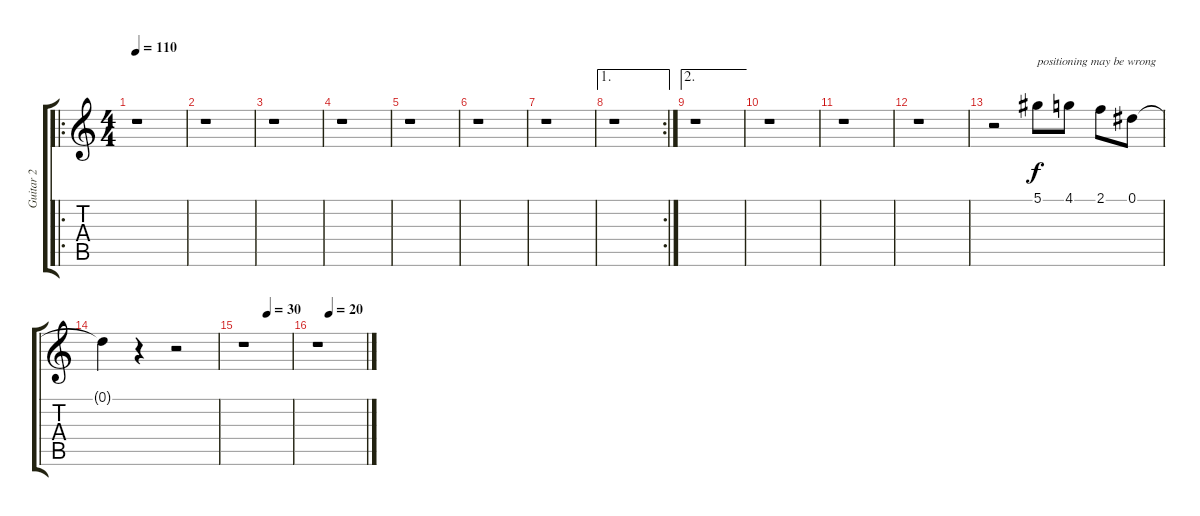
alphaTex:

\track ("Guitar 2" "Guitar 2") {instrument overdrivenguitar}
\staff {score tabs}
\tuning (Eb4 Bb3 Gb3 Db3 Ab2 Eb2) {hide}
\ro
\ts (4 4)
\tempo 110
\clef g2
\ks c
r.1{dy f} |
r.1 |
r.1 |
r.1 |
r.1 |
r.1 |
r.1 |
\ae 1
\rc 2
r.1 |
\ae 2
r.1 |
r.1 |
r.1 |
r.1 |
r.2 5.1.8{txt "positioning may be wrong"} 4.1.8 2.1.8 0.1.8 |
0.1{t}.4 r.4 r.2 |
\tempo (30 0.5)
r.1 |
\tempo (20 0.25)
r.1
